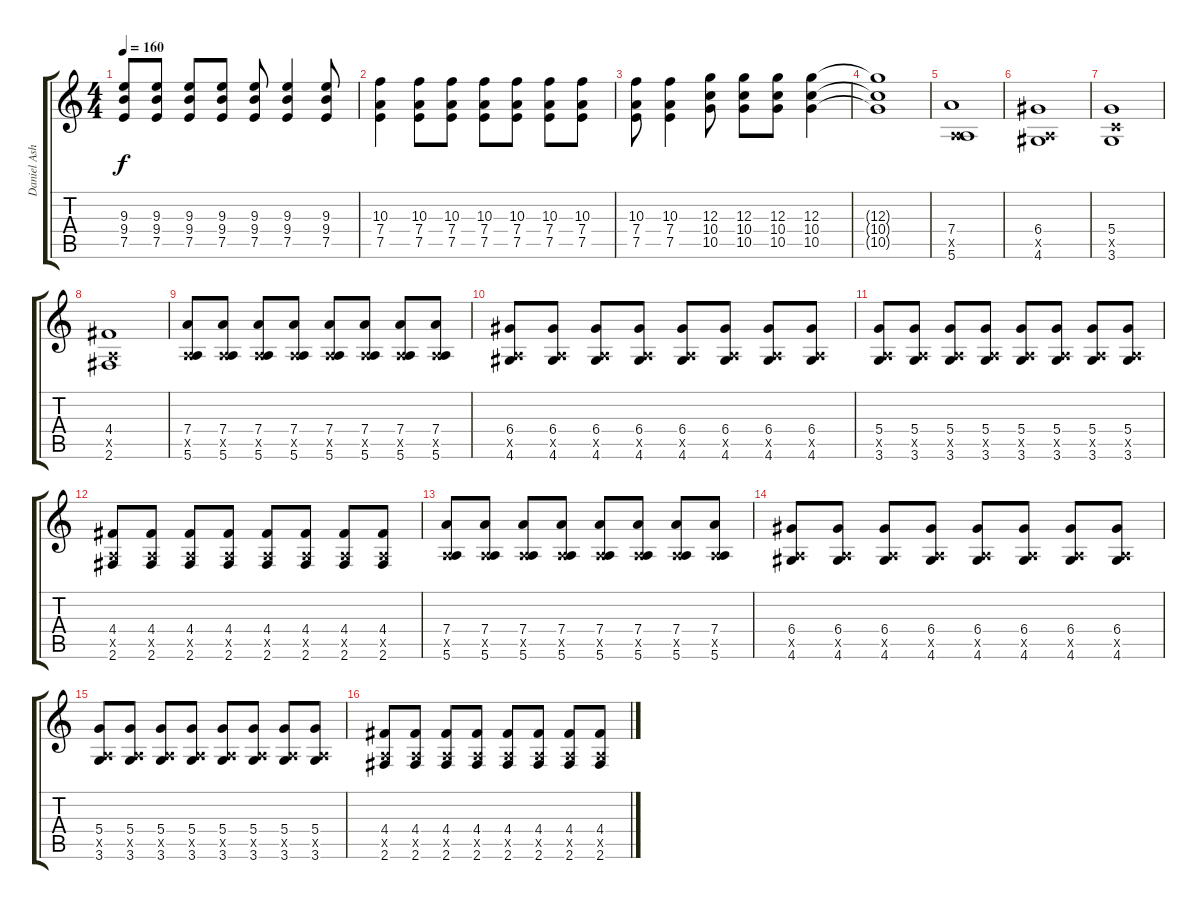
\track ("Daniel Ash" "Daniel Ash") {instrument distortionguitar}
\staff {score tabs}
\tuning (E4 B3 G3 D3 A2 E2) {hide}
\ts (4 4)
\tempo 160
\clef g2
\ks c
(9.3 9.4 7.5).8{dy f} (9.3 9.4 7.5).8 (9.3 9.4 7.5).8 (9.3 9.4 7.5).8 (9.3 9.4 7.5).8 (9.3 9.4 7.5).4 (9.3 9.4 7.5).8 |
(10.3 7.4 7.5).4 (10.3 7.4 7.5).8 (10.3 7.4 7.5).8 (10.3 7.4 7.5).8 (10.3 7.4 7.5).8 (10.3 7.4 7.5).8 (10.3 7.4 7.5).8 |
(10.3 7.4 7.5).8 (10.3 7.4 7.5).4 (12.3 10.4 10.5).8 (12.3 10.4 10.5).8 (12.3 10.4 10.5).8 (12.3 10.4 10.5).4 |
(12.3{t} 10.4{t} 10.5{t}).1 |
(7.4 0.5{x} 5.6).1 |
(6.4 0.5{x} 4.6).1 |
(5.4 3.5{x} 3.6).1 |
(4.4 0.5{x} 2.6).1 |
(7.4 0.5{x} 5.6).8 (7.4 0.5{x} 5.6).8 (7.4 0.5{x} 5.6).8 (7.4 0.5{x} 5.6).8 (7.4 0.5{x} 5.6).8 (7.4 0.5{x} 5.6).8 (7.4 0.5{x} 5.6).8 (7.4 0.5{x} 5.6).8 |
(6.4 0.5{x} 4.6).8 (6.4 0.5{x} 4.6).8 (6.4 0.5{x} 4.6).8 (6.4 0.5{x} 4.6).8 (6.4 0.5{x} 4.6).8 (6.4 0.5{x} 4.6).8 (6.4 0.5{x} 4.6).8 (6.4 0.5{x} 4.6).8 |
(5.4 0.5{x} 3.6).8 (5.4 0.5{x} 3.6).8 (5.4 0.5{x} 3.6).8 (5.4 0.5{x} 3.6).8 (5.4 0.5{x} 3.6).8 (5.4 0.5{x} 3.6).8 (5.4 0.5{x} 3.6).8 (5.4 0.5{x} 3.6).8 |
(4.4 0.5{x} 2.6).8 (4.4 0.5{x} 2.6).8 (4.4 0.5{x} 2.6).8 (4.4 0.5{x} 2.6).8 (4.4 0.5{x} 2.6).8 (4.4 0.5{x} 2.6).8 (4.4 0.5{x} 2.6).8 (4.4 0.5{x} 2.6).8 |
(7.4 0.5{x} 5.6).8 (7.4 0.5{x} 5.6).8 (7.4 0.5{x} 5.6).8 (7.4 0.5{x} 5.6).8 (7.4 0.5{x} 5.6).8 (7.4 0.5{x} 5.6).8 (7.4 0.5{x} 5.6).8 (7.4 0.5{x} 5.6).8 |
(6.4 0.5{x} 4.6).8 (6.4 0.5{x} 4.6).8 (6.4 0.5{x} 4.6).8 (6.4 0.5{x} 4.6).8 (6.4 0.5{x} 4.6).8 (6.4 0.5{x} 4.6).8 (6.4 0.5{x} 4.6).8 (6.4 0.5{x} 4.6).8 |
(5.4 0.5{x} 3.6).8 (5.4 0.5{x} 3.6).8 (5.4 0.5{x} 3.6).8 (5.4 0.5{x} 3.6).8 (5.4 0.5{x} 3.6).8 (5.4 0.5{x} 3.6).8 (5.4 0.5{x} 3.6).8 (5.4 0.5{x} 3.6).8 |
(4.4 0.5{x} 2.6).8 (4.4 0.5{x} 2.6).8 (4.4 0.5{x} 2.6).8 (4.4 0.5{x} 2.6).8 (4.4 0.5{x} 2.6).8 (4.4 0.5{x} 2.6).8 (4.4 0.5{x} 2.6).8 (4.4 0.5{x} 2.6).8
